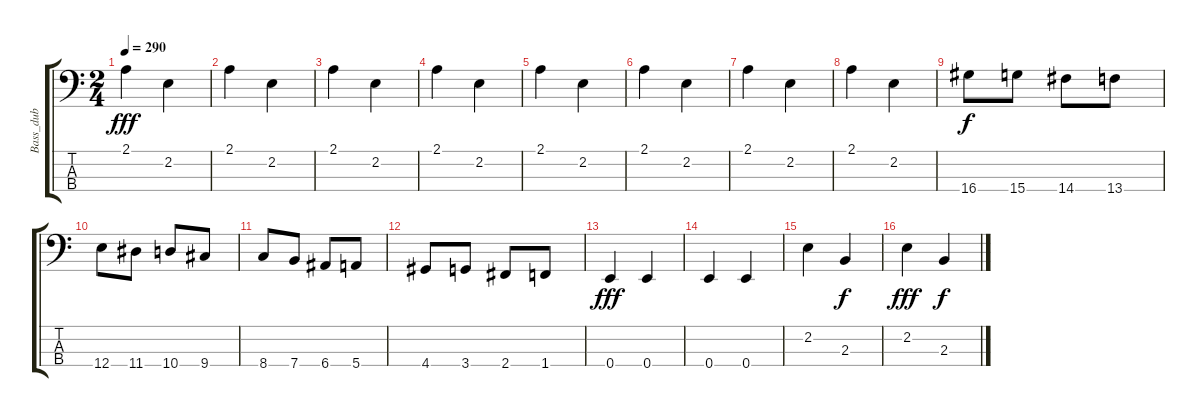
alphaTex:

\track ("Bass_dub" "Bass_dub") {instrument electricguitarmuted}
\staff {score tabs}
\tuning (G2 D2 A1 E1) {hide}
\ts (2 4)
\tempo 290
\clef f4
\ks c
2.1.4{dy fff} 2.2.4 |
2.1.4 2.2.4 |
2.1.4 2.2.4 |
2.1.4 2.2.4 |
2.1.4 2.2.4 |
2.1.4 2.2.4 |
2.1.4 2.2.4 |
2.1.4 2.2.4 |
16.4.8{dy f} 15.4.8 14.4.8 13.4.8 |
12.4.8 11.4.8 10.4.8 9.4.8 |
8.4.8 7.4.8 6.4.8 5.4.8 |
4.4.8 3.4.8 2.4.8 1.4.8 |
0.4.4{dy fff} 0.4.4 |
0.4.4 0.4.4 |
2.2.4{instrument acousticbass} 2.3.4{dy f} |
2.2.4{dy fff} 2.3.4{dy f}
